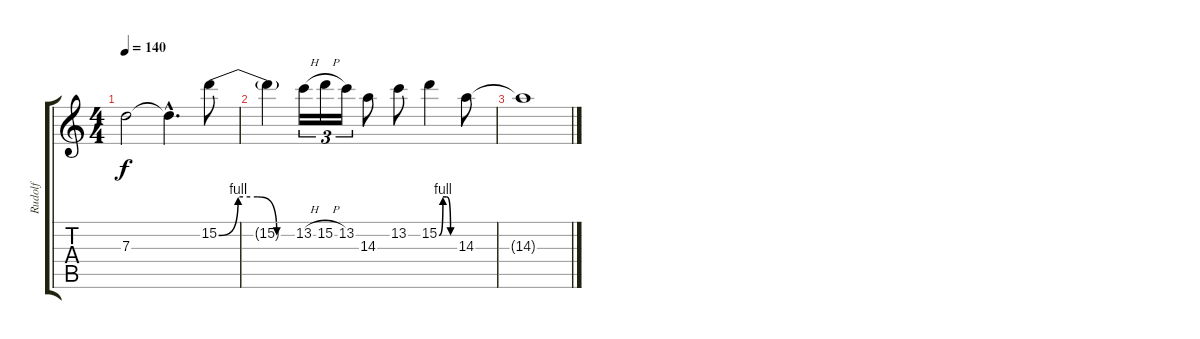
\track ("Rudolf" "Rudolf") {instrument distortionguitar}
\staff {score tabs}
\tuning (E4 B3 G3 D3 A2 E2) {hide}
\ts (4 4)
\tempo 140
\clef g2
\ks c
7.3{t}.2{dy f} 7.3{hac t}.4{d} 15.2{be (custom 0 0 15 4 30 4 45 0 60 0)}.8 |
15.2{t}.4 13.2{h}.16{tu (3 2)} 15.2{h}.16{tu (3 2)} 13.2.16{tu (3 2)} 14.3.8 13.2.8 15.2{be (custom 0 0 15 4 30 4 45 0 48 0 60 0)}.4 14.3.8 |
14.3{t}.1
